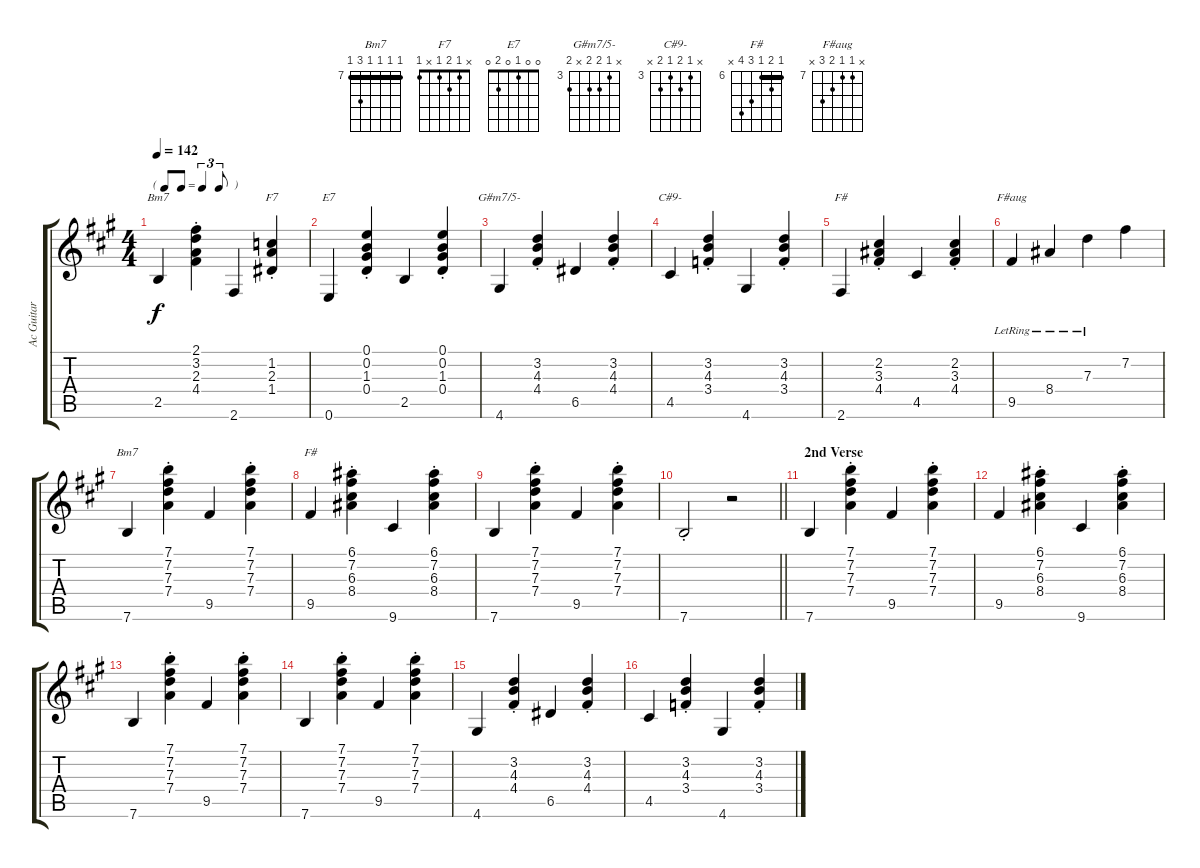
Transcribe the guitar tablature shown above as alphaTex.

\track ("Ac Guitar" "Ac Guitar") {instrument acousticguitarsteel}
\staff {score tabs}
\tuning (E4 B3 G3 D3 A2 E2) {hide}
\chord ("Bm7" 2 3 2 4 2 x) {barre 2}
\chord ("F7" x 1 2 1 x 1)
\chord ("E7" 0 0 1 0 2 0)
\chord ("G#m7/5-" x 3 4 4 x 4) {firstfret 3}
\chord ("C#9-" x 3 4 3 4 x) {firstfret 3}
\chord ("F#" x 2 3 4 x 2)
\chord ("F#aug" x 7 7 8 9 x) {firstfret 7}
\chord ("Bm7" 7 7 7 7 9 7) {firstfret 7 barre 7}
\chord ("F#" 6 7 6 8 9 x) {firstfret 6 barre 6}
\ts (4 4)
\tf triplet8th
\tempo 142
\clef g2
\ks a
2.5.4{ch "Bm7" dy f} (2.1{st} 3.2{st} 2.3{st} 4.4{st}).4 2.6.4 (1.2{st} 2.3{st} 1.4{st}).4{ch "F7"} |
0.6.4{ch "E7"} (0.1{st} 0.2{st} 1.3{st} 0.4{st}).4 2.5.4 (0.1{st} 0.2{st} 1.3{st} 0.4{st}).4 |
4.6.4{ch "G#m7/5-"} (3.2{st} 4.3{st} 4.4{st}).4 6.5.4 (3.2{st} 4.3{st} 4.4{st}).4 |
4.5.4{ch "C#9-"} (3.2{st} 4.3{st} 3.4{st}).4 4.6.4 (3.2{st} 4.3 3.4{st}).4 |
2.6.4{ch "F#"} (2.2{st} 3.3{st} 4.4{st}).4 4.5.4 (2.2{st} 3.3{st} 4.4{st}).4 |
9.5{lr}.4{ch "F#aug"} 8.4{lr}.4 7.3{lr}.4 7.2.4 |
7.6.4{ch "Bm7"} (7.1{st} 7.2{st} 7.3{st} 7.4{st}).4 9.5.4 (7.1{st} 7.2{st} 7.3{st} 7.4{st}).4 |
9.5.4{ch "F#"} (6.1{st} 7.2{st} 6.3{st} 8.4{st}).4 9.6.4 (6.1{st} 7.2{st} 6.3{st} 8.4{st}).4 |
7.6.4 (7.1{st} 7.2{st} 7.3{st} 7.4{st}).4 9.5.4 (7.1{st} 7.2{st} 7.3{st} 7.4{st}).4 |
\barLineRight lightlight
7.6{st}.2 r.2 |
\section ("" "2nd Verse")
7.6.4 (7.1{st} 7.2{st} 7.3{st} 7.4{st}).4 9.5.4 (7.1{st} 7.2{st} 7.3{st} 7.4{st}).4 |
9.5.4 (6.1{st} 7.2{st} 6.3{st} 8.4{st}).4 9.6.4 (6.1{st} 7.2{st} 6.3{st} 8.4{st}).4 |
7.6.4 (7.1{st} 7.2{st} 7.3{st} 7.4{st}).4 9.5.4 (7.1{st} 7.2{st} 7.3{st} 7.4{st}).4 |
7.6.4 (7.1{st} 7.2{st} 7.3{st} 7.4{st}).4 9.5.4 (7.1{st} 7.2{st} 7.3{st} 7.4{st}).4 |
4.6.4 (3.2{st} 4.3{st} 4.4{st}).4 6.5.4 (3.2{st} 4.3{st} 4.4{st}).4 |
4.5.4 (3.2{st} 4.3{st} 3.4{st}).4 4.6.4 (3.2{st} 4.3 3.4{st}).4
